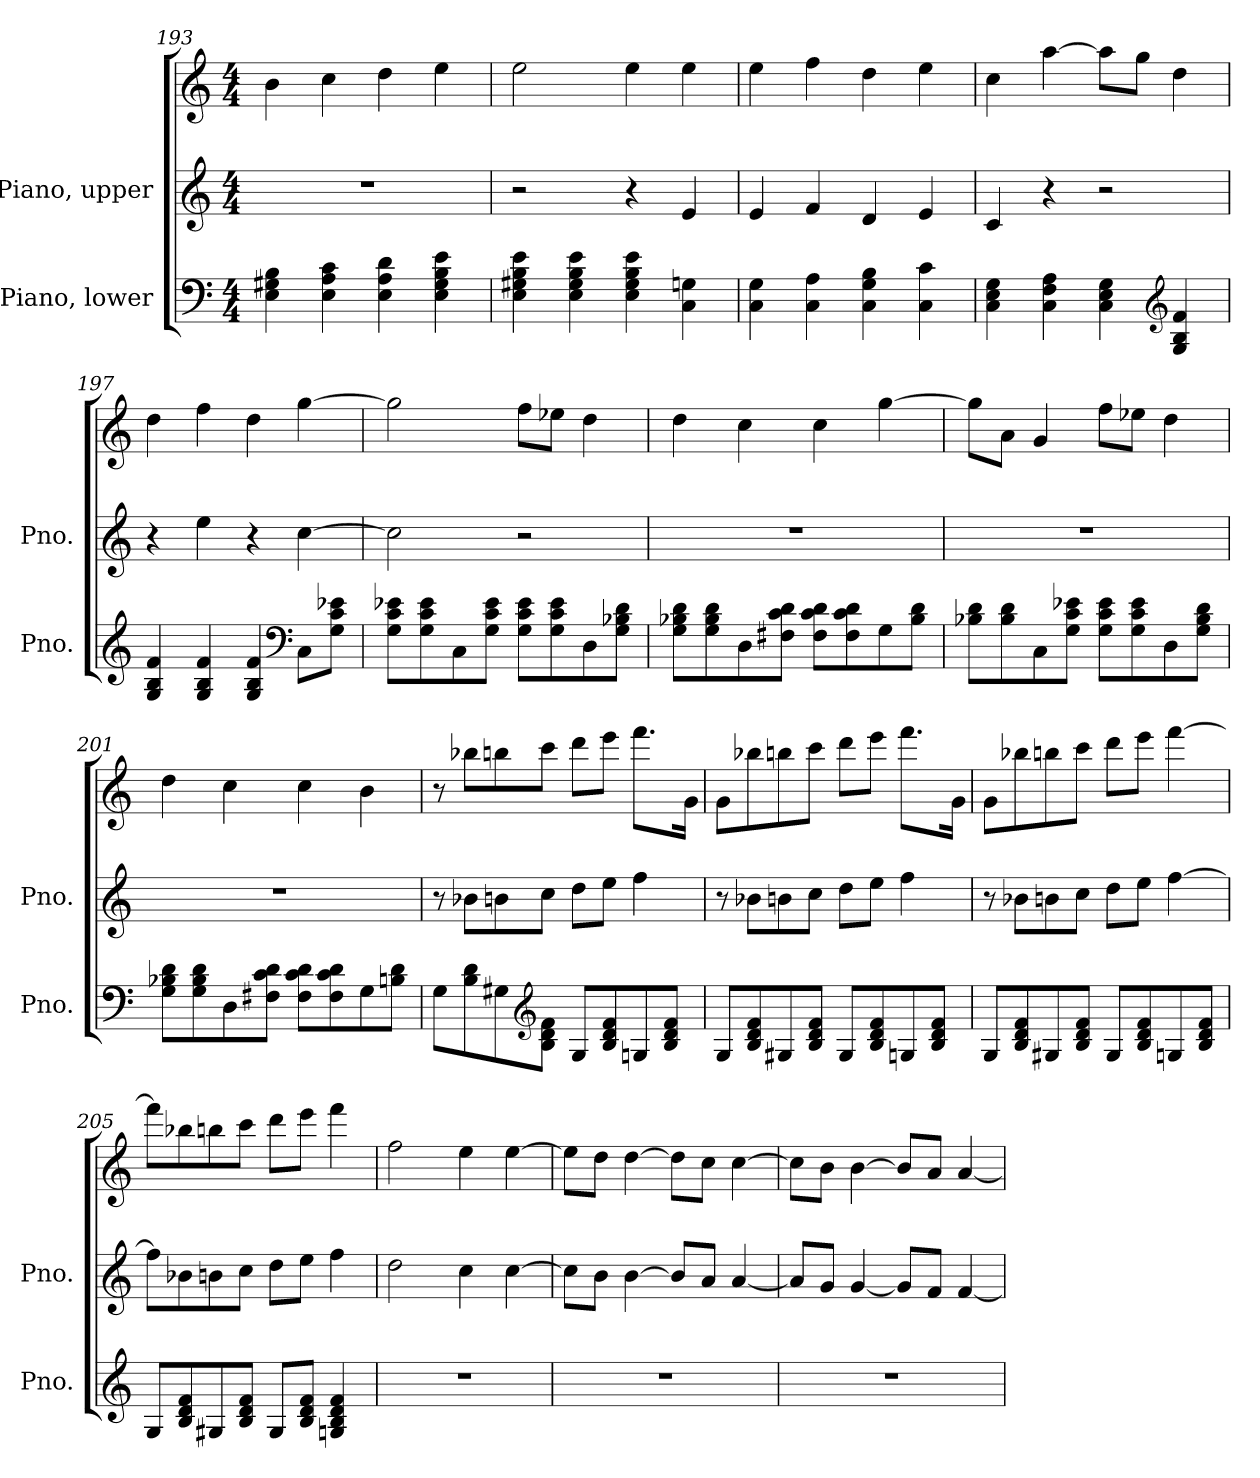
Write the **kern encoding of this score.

**kern	**kern	**kern
*part2	*part1	*part1
*staff3	*staff2	*staff1
*I"Piano, lower	*I"Piano, upper	*
*I'Pno.	*I'Pno.	*
!!LO:LB:g=z
*clefF4	*clefG2	*clefG2
*k[]	*k[]	*k[]
*M4/4	*M4/4	*M4/4
=193	=193	=193
4E\ 4G#X\ 4B\	1r	4b\
4E\ 4A\ 4c\	.	4cc\
4E\ 4A\ 4d\	.	4dd\
4E\ 4G#\ 4B\ 4e\	.	4ee\
=194	=194	=194
4E\ 4G#X\ 4B\ 4e\	2r	2ee\
4E\ 4G#\ 4B\ 4e\	.	.
4E\ 4G#\ 4B\ 4e\	4r	4ee\
4C\ 4Gn\	4e/	4ee\
=195	=195	=195
4C\ 4G\	4e/	4ee\
4C\ 4A\	4f/	4ff\
4C\ 4G\ 4B\	4d/	4dd\
4C\ 4c\	4e/	4ee\
=196	=196	=196
4C\ 4E\ 4G\	4c/	4cc\
4C\ 4F\ 4A\	4r	[4aa\
4C\ 4E\ 4G\	2r	8aa\L]
.	.	8gg\J
*clefG2	*	*
4G/ 4B/ 4f/	.	4dd\
=197	=197	=197
4G/ 4B/ 4f/	4r	4dd\
4G/ 4B/ 4f/	4ee\	4ff\
4G/ 4B/ 4f/	4r	4dd\
*clefF4	*	*
8C\L	[4cc\	[4gg\
8G\ 8c\ 8e-X\J	.	.
!!LO:LB:g=z
=198	=198	=198
8G\ 8c\ 8e-X\L	2cc\]	2gg\]
8G\ 8c\ 8e-\	.	.
8C\	.	.
8G\ 8c\ 8e-\J	.	.
8G\ 8c\ 8e-\L	2r	8ff\L
8G\ 8c\ 8e-\	.	8ee-X\J
8D\	.	4dd\
8G\ 8B-X\ 8d\J	.	.
=199	=199	=199
8G\ 8B-X\ 8d\L	1r	4dd\
8G\ 8B-\ 8d\	.	.
8D\	.	4cc\
8F#X\ 8c\ 8d\J	.	.
8F#\ 8c\ 8d\L	.	4cc\
8F#\ 8c\ 8d\	.	.
8G\	.	[4gg\
8B-\ 8d\J	.	.
=200	=200	=200
8B-X\ 8d\L	1r	8gg\L]
8B-\ 8d\	.	8a\J
8C\	.	4g/
8G\ 8c\ 8e-X\J	.	.
8G\ 8c\ 8e-\L	.	8ff\L
8G\ 8c\ 8e-\	.	8ee-X\J
8D\	.	4dd\
8G\ 8B-\ 8d\J	.	.
!!LO:LB:g=z
=201	=201	=201
8G\ 8B-X\ 8d\L	1r	4dd\
8G\ 8B-\ 8d\	.	.
8D\	.	4cc\
8F#X\ 8c\ 8d\J	.	.
8F#\ 8c\ 8d\L	.	4cc\
8F#\ 8c\ 8d\	.	.
8G\	.	4b\
8Bn\ 8d\J	.	.
=202	=202	=202
8G\L	8r	8r
8B\ 8d\	8b-X\L	8bb-X\L
8G#X\	8bn\	8bbn\
*clefG2	*	*
8B\ 8d\ 8f\J	8cc\J	8ccc\J
8G#/L	8dd\L	8ddd\L
8B/ 8d/ 8f/	8ee\J	8eee\J
8Gn/	4ff\	8.fff\L
8B/ 8d/ 8f/J	.	.
.	.	16g\Jk
=203	=203	=203
8G/L	8r	8g\L
8B/ 8d/ 8f/	8b-X\L	8bb-X\
8G#X/	8bn\	8bbn\
8B/ 8d/ 8f/J	8cc\J	8ccc\J
8G#/L	8dd\L	8ddd\L
8B/ 8d/ 8f/	8ee\J	8eee\J
8Gn/	4ff\	8.fff\L
8B/ 8d/ 8f/J	.	.
.	.	16g\Jk
!!LO:PB:g=z
=204	=204	=204
8G/L	8r	8g\L
8B/ 8d/ 8f/	8b-X\L	8bb-X\
8G#X/	8bn\	8bbn\
8B/ 8d/ 8f/J	8cc\J	8ccc\J
8G#/L	8dd\L	8ddd\L
8B/ 8d/ 8f/	8ee\J	8eee\J
8Gn/	[4ff\	[4fff\
8B/ 8d/ 8f/J	.	.
=205	=205	=205
8G/L	8ff\L]	8fff\L]
8B/ 8d/ 8f/	8b-X\	8bb-X\
8G#X/	8bn\	8bbn\
8B/ 8d/ 8f/J	8cc\J	8ccc\J
8G#/L	8dd\L	8ddd\L
8B/ 8d/ 8f/J	8ee\J	8eee\J
4Gn/ 4B/ 4d/ 4f/	4ff\	4fff\
=206	=206	=206
1r	2dd\	2ff\
.	4cc\	4ee\
.	[4cc\	[4ee\
=207	=207	=207
1r	8cc\L]	8ee\L]
.	8b\J	8dd\J
.	[4b\	[4dd\
.	8b/L]	8dd\L]
.	8a/J	8cc\J
.	[4a/	[4cc\
=208	=208	=208
1r	8a/L]	8cc\L]
.	8g/J	8b\J
.	[4g/	[4b\
.	8g/L]	8b/L]
.	8f/J	8a/J
.	[4f/	[4a/
=	=	=
*-	*-	*-
